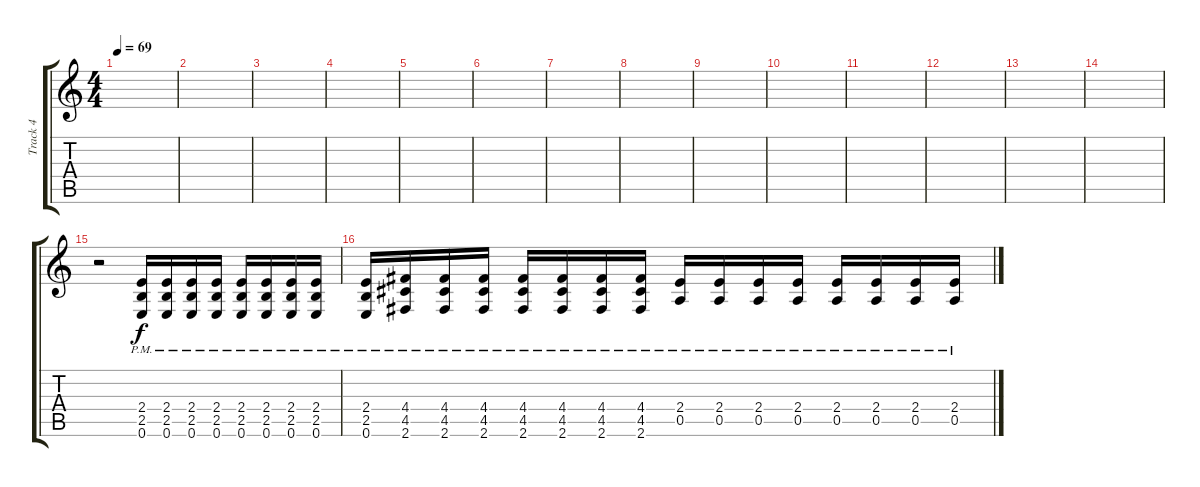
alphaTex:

\track ("Track 4" "Track 4") {instrument acousticguitarsteel}
\staff {score tabs}
\tuning (E4 B3 G3 D3 A2 E2) {hide}
\ts (4 4)
\tempo 69
\clef g2
\ks c
|
|
|
|
|
|
|
|
|
|
|
|
|
|
r.2 (2.4{pm} 2.5{pm} 0.6{pm}).16 (2.4{pm} 2.5{pm} 0.6{pm}).16 (2.4{pm} 2.5{pm} 0.6{pm}).16 (2.4{pm} 2.5{pm} 0.6{pm}).16 (2.4{pm} 2.5{pm} 0.6{pm}).16 (2.4{pm} 2.5{pm} 0.6{pm}).16 (2.4{pm} 2.5{pm} 0.6{pm}).16 (2.4{pm} 2.5{pm} 0.6{pm}).16 |
(2.4{pm} 2.5{pm} 0.6{pm}).16 (4.4{pm} 4.5{pm} 2.6{pm}).16 (4.4{pm} 4.5{pm} 2.6{pm}).16 (4.4{pm} 4.5{pm} 2.6{pm}).16 (4.4{pm} 4.5{pm} 2.6{pm}).16 (4.4{pm} 4.5{pm} 2.6{pm}).16 (4.4{pm} 4.5{pm} 2.6{pm}).16 (4.4{pm} 4.5{pm} 2.6{pm}).16 (2.4{pm} 0.5{pm}).16 (2.4{pm} 0.5{pm}).16 (2.4{pm} 0.5{pm}).16 (2.4{pm} 0.5{pm}).16 (2.4{pm} 0.5{pm}).16 (2.4{pm} 0.5{pm}).16 (2.4{pm} 0.5{pm}).16 (2.4{pm} 0.5{pm}).16
